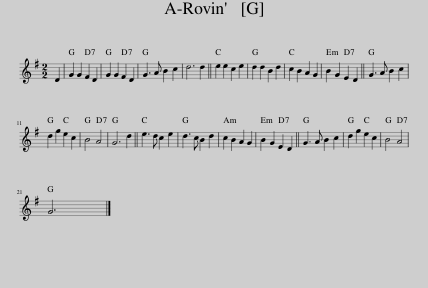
X:1
L:1/8
M:2/2
I:linebreak $
K:G
V:1 treble
V:1
 D2 | G2 G2 F2 D2 | G2 G2 F2 D2 | G3 A B2 c2 | d6 d2 || %5
 e2 e2 c2 e2 | d2 d2 B2 d2 | c2 B2 A2 G2 | B2 G2 E2 D2 || G3 A B2 c2 |$ %10
 d2 g2 e2 c2 | B4 A4 | G6 d2 || e3 d c2 e2 | d3 c B2 d2 | %15
 c2 B2 A2 G2 | B2 G2 E2 D2 || G3 A B2 c2 | d2 g2 e2 c2 | B4 A4 |$ %20
 G6 |] %21
